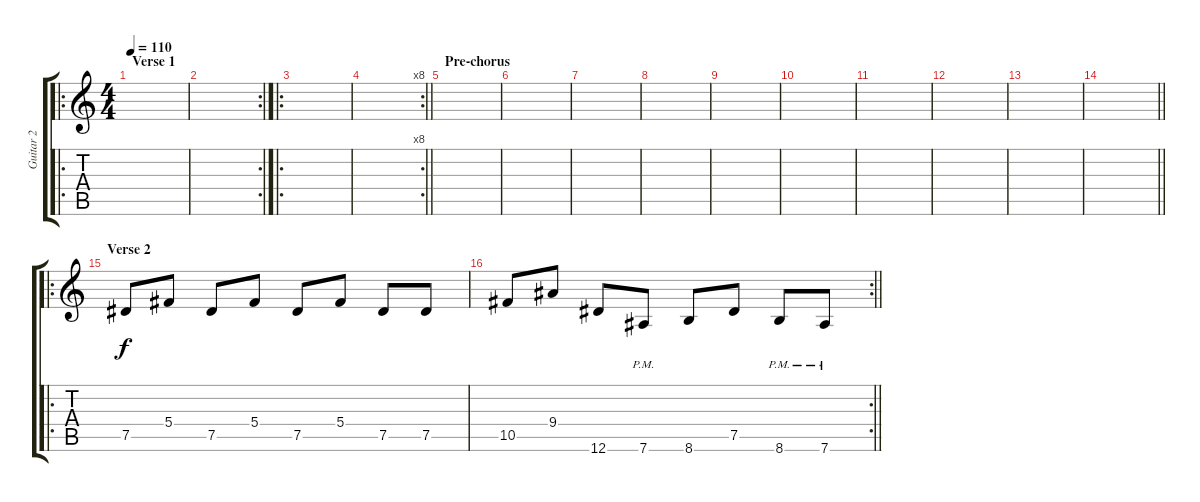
\track ("Guitar 2" "Guitar 2") {instrument electricguitarjazz}
\staff {score tabs}
\tuning (Eb4 Bb3 Gb3 Db3 Ab2 Eb2) {hide}
\ro
\ts (4 4)
\section ("" "Verse 1")
\tempo 110
\clef g2
\ks c
|
\rc 2
|
\ro
|
\rc 8
\barLineRight lightlight
|
\section ("" "Pre-chorus")
|
|
|
|
|
|
|
|
|
\barLineRight lightlight
|
\ro
\section ("" "Verse 2")
7.5.8 5.4.8 7.5.8 5.4.8 7.5.8 5.4.8 7.5.8 7.5.8 |
\rc 2
\barLineRight lightlight
10.5.8 9.4.8 12.6.8 7.6{pm}.8 8.6.8 7.5.8 8.6{pm}.8 7.6{pm}.8
